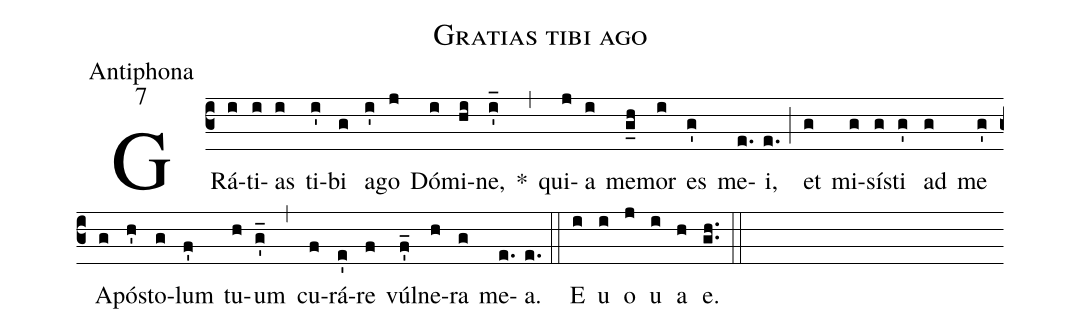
name:Gratias tibi ago;
office-part:Antiphona;
mode:7;
%%
(c3)GRá(i)ti(i)as(i) ti(i')bi(g) a(i')go(j) Dó(i)mi(hi)ne,(i'_) *(,) qui(j)a(i) me(g_h)mor(i) es(g') me(e.)i,(e.) (;) et(g) mi(g)sís(g)ti(g') ad(g) me(g') A(g)pós(h')to(g)lum(f') tu(h)um(g'_) (,) cu(f)rá(e')re(f) vúl(f'_)ne(h)ra(g) me(e.)a.(e.) (::) E(i) u(i) o(j) u(i) a(h) e.(g.h.) (::)
